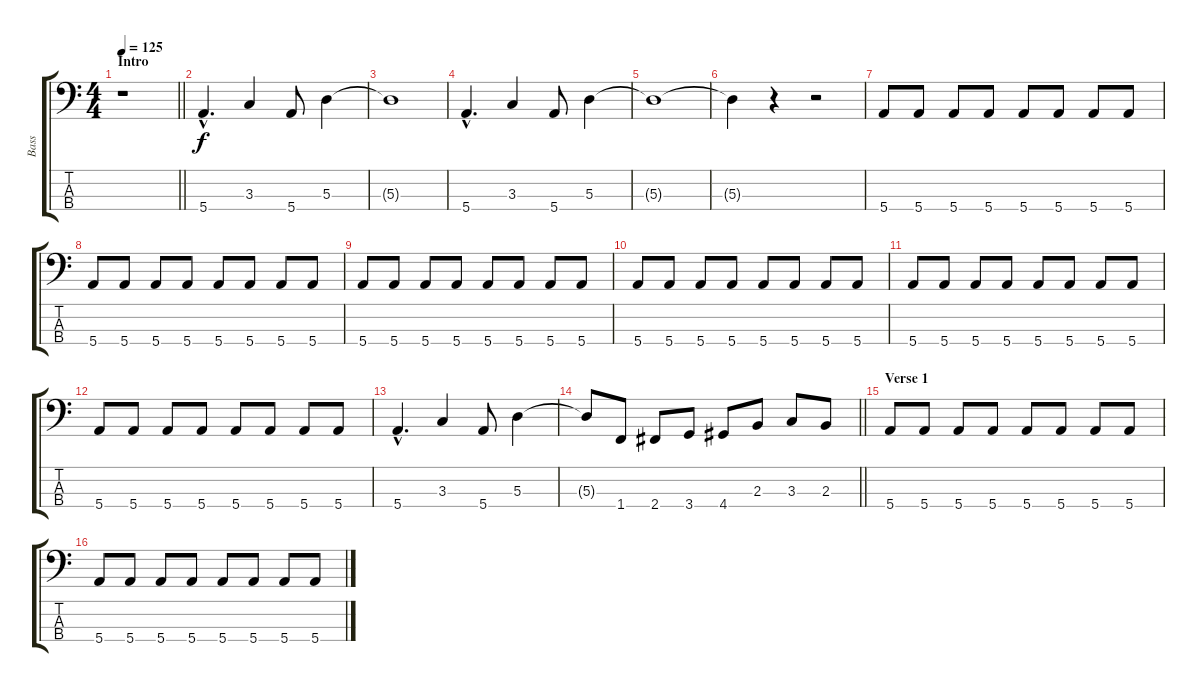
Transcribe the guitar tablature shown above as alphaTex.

\track ("Bass" "Bass") {instrument electricbassfinger}
\staff {score tabs}
\tuning (G2 D2 A1 E1) {hide}
\ts (4 4)
\section ("" "Intro")
\tempo 125
\clef f4
\barLineRight lightlight
\ks c
r.1{dy f instrument electricbassfinger} |
5.4{hac}.4{d} 3.3.4 5.4.8 5.3.4 |
5.3{t}.1 |
5.4{hac}.4{d} 3.3.4 5.4.8 5.3.4 |
5.3{t}.1 |
5.3{t}.4 r.4 r.2 |
5.4.8 5.4.8 5.4.8 5.4.8 5.4.8 5.4.8 5.4.8 5.4.8 |
5.4.8 5.4.8 5.4.8 5.4.8 5.4.8 5.4.8 5.4.8 5.4.8 |
5.4.8 5.4.8 5.4.8 5.4.8 5.4.8 5.4.8 5.4.8 5.4.8 |
5.4.8 5.4.8 5.4.8 5.4.8 5.4.8 5.4.8 5.4.8 5.4.8 |
5.4.8 5.4.8 5.4.8 5.4.8 5.4.8 5.4.8 5.4.8 5.4.8 |
5.4.8 5.4.8 5.4.8 5.4.8 5.4.8 5.4.8 5.4.8 5.4.8 |
5.4{hac}.4{d} 3.3.4 5.4.8 5.3.4 |
\barLineRight lightlight
5.3{t}.8 1.4.8 2.4.8 3.4.8 4.4.8 2.3.8 3.3.8 2.3.8 |
\section ("" "Verse 1")
5.4.8 5.4.8 5.4.8 5.4.8 5.4.8 5.4.8 5.4.8 5.4.8 |
5.4.8 5.4.8 5.4.8 5.4.8 5.4.8 5.4.8 5.4.8 5.4.8
